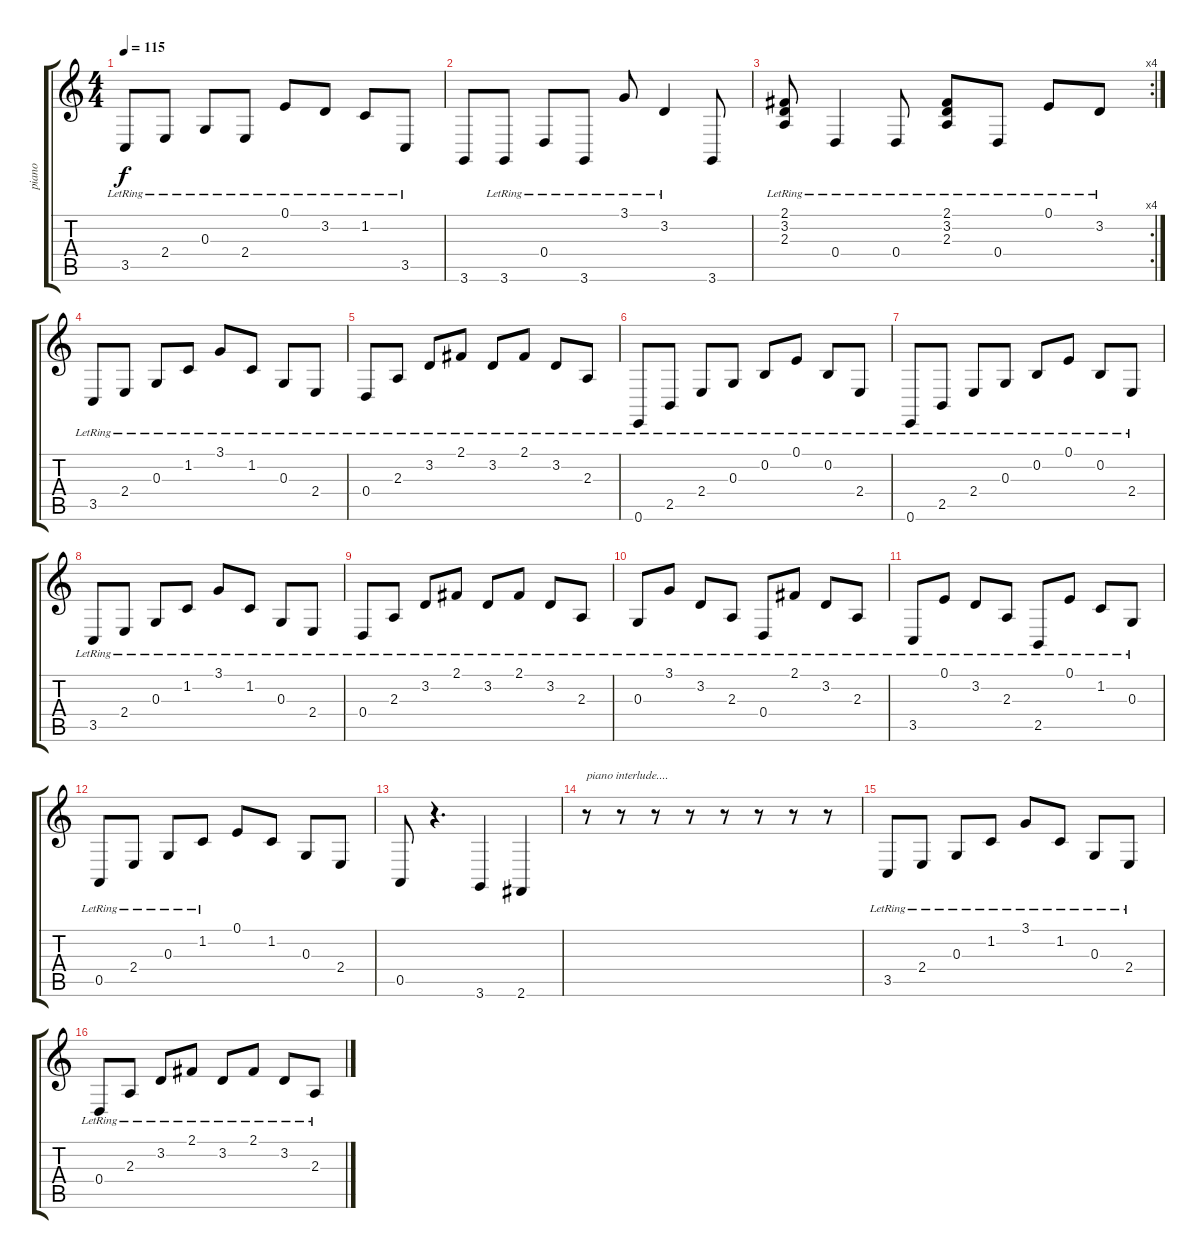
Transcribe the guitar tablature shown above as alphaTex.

\track ("piano" "piano") {instrument acousticgrandpiano}
\staff {score tabs}
\tuning (E4 B3 G3 D3 A2 E2) {hide}
\ts (4 4)
\tempo 115
\clef g2
\ks c
3.5{lr}.8{dy f} 2.4{lr}.8 0.3{lr}.8 2.4{lr}.8 0.1{lr}.8 3.2{lr}.8 1.2{lr}.8 3.5{lr}.8 |
3.6.8 3.6{lr}.8 0.4{lr}.8 3.6{lr}.8 3.1{lr}.8 3.2{lr}.4 3.6.8 |
\rc 4
(2.1{lr} 3.2{lr} 2.3{lr}).8 0.4{lr}.4 0.4{lr}.8 (2.1{lr} 3.2{lr} 2.3{lr}).8 0.4{lr}.8 0.1{lr}.8 3.2{lr}.8 |
3.5{lr}.8 2.4{lr}.8 0.3{lr}.8 1.2{lr}.8 3.1{lr}.8 1.2{lr}.8 0.3{lr}.8 2.4{lr}.8 |
0.4{lr}.8 2.3{lr}.8 3.2{lr}.8 2.1{lr}.8 3.2{lr}.8 2.1{lr}.8 3.2{lr}.8 2.3{lr}.8 |
0.6{lr}.8 2.5{lr}.8 2.4{lr}.8 0.3{lr}.8 0.2{lr}.8 0.1{lr}.8 0.2{lr}.8 2.4{lr}.8 |
0.6{lr}.8 2.5{lr}.8 2.4{lr}.8 0.3{lr}.8 0.2{lr}.8 0.1{lr}.8 0.2{lr}.8 2.4{lr}.8 |
3.5{lr}.8 2.4{lr}.8 0.3{lr}.8 1.2{lr}.8 3.1{lr}.8 1.2{lr}.8 0.3{lr}.8 2.4{lr}.8 |
0.4{lr}.8 2.3{lr}.8 3.2{lr}.8 2.1{lr}.8 3.2{lr}.8 2.1{lr}.8 3.2{lr}.8 2.3{lr}.8 |
0.3{lr}.8 3.1{lr}.8 3.2{lr}.8 2.3{lr}.8 0.4{lr}.8 2.1{lr}.8 3.2{lr}.8 2.3{lr}.8 |
3.5{lr}.8 0.1{lr}.8 3.2{lr}.8 2.3{lr}.8 2.5{lr}.8 0.1{lr}.8 1.2{lr}.8 0.3{lr}.8 |
0.5{lr}.8 2.4{lr}.8 0.3{lr}.8 1.2{lr}.8 0.1.8 1.2.8 0.3.8 2.4.8 |
0.5.8 r.4{d} 3.6.4 2.6.4 |
r.8{txt "piano interlude...."} r.8 r.8 r.8 r.8 r.8 r.8 r.8 |
3.5{lr}.8{instrument electricgrandpiano} 2.4{lr}.8 0.3{lr}.8 1.2{lr}.8 3.1{lr}.8 1.2{lr}.8 0.3{lr}.8 2.4{lr}.8 |
0.4{lr}.8 2.3{lr}.8 3.2{lr}.8 2.1{lr}.8 3.2{lr}.8 2.1{lr}.8 3.2{lr}.8 2.3{lr}.8
